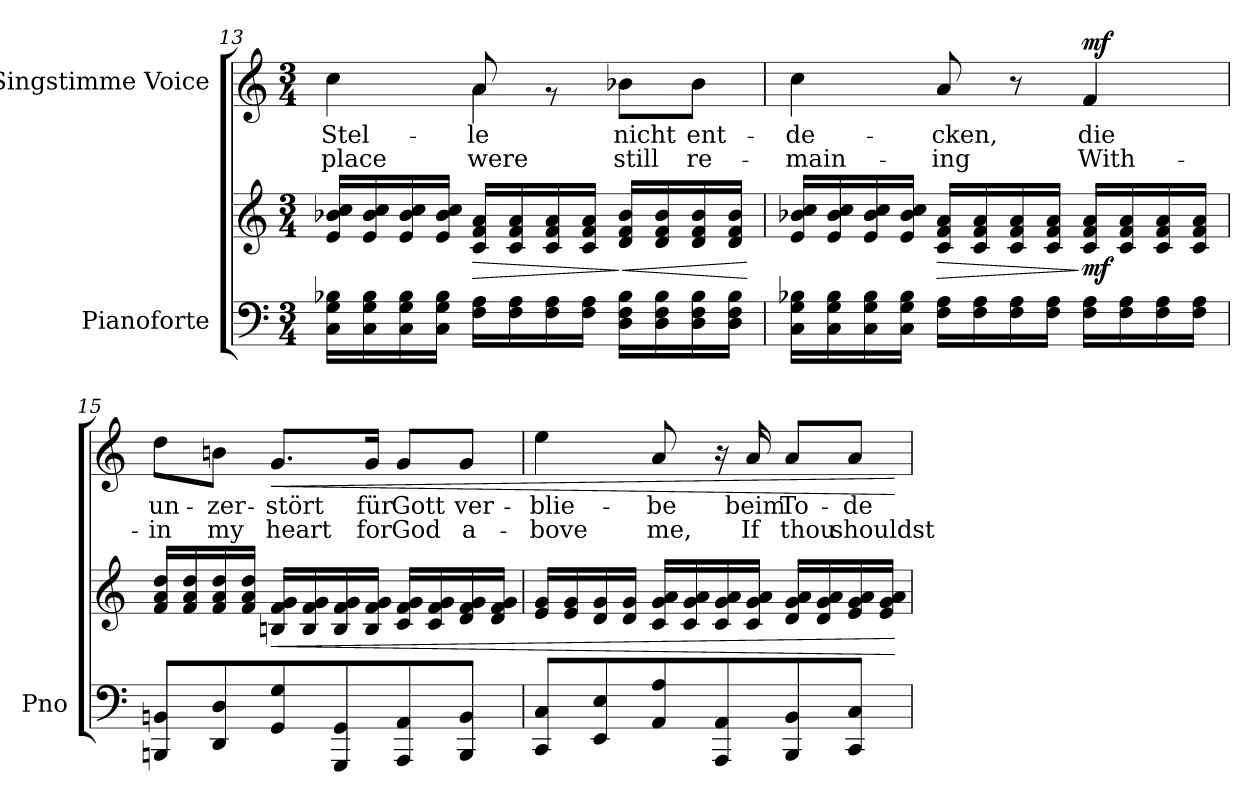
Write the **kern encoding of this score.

**kern	**kern	**dynam	**kern	**text	**text	**dynam
*part2	*part2	*part2	*part1	*part1	*part1	*part1
*staff3	*staff2	*staff2/3	*staff1	*staff1	*staff1	*staff1
*I"Pianoforte	*	*	*I"Singstimme Voice	*	*	*
*I'Pno	*	*	*	*	*	*
*clefF4	*clefG2	*	*clefG2	*	*	*
*k[]	*k[]	*	*k[]	*	*	*
*M3/4	*M3/4	*	*M3/4	*	*	*
=13	=13	=13	=13	=13	=13	=13
!	!	!	!	!LO:LY:b	!LO:LY:b	!
*	*	*	*^	*	*	*
16C\ 16G\ 16B-X\LL	16e/ 16b-X/ 16cc/LL	.	4cc\	4rgyy	Stel-	place	.
16C\ 16G\ 16B-\	16e/ 16b-/ 16cc/	.	.	.	.	.	.
16C\ 16G\ 16B-\	16e/ 16b-/ 16cc/	.	.	.	.	.	.
16C\ 16G\ 16B-\JJ	16e/ 16b-/ 16cc/JJ	.	.	.	.	.	.
!	!	!LO:HP:b	!	!	!LO:LY:b	!LO:LY:b	!
16F\ 16A\LL	16c/ 16f/ 16a/LL	>	8a/	4a!\	-le	were	.
16F\ 16A\	16c/ 16f/ 16a/	.	.	.	.	.	.
16F\ 16A\	16c/ 16f/ 16a/	.	8rg	.	.	.	.
16F\ 16A\JJ	16c/ 16f/ 16a/JJ	.	.	.	.	.	.
!	!	!LO:HP:n=1:b	!	!	!LO:LY:b	!LO:LY:b	!
16D\ 16F\ 16B-\LL	16d/ 16f/ 16b-/LL	] <	8b-X\L	4reyy	nicht	still	.
16D\ 16F\ 16B-\	16d/ 16f/ 16b-/	.	.	.	.	.	.
!	!	!	!	!	!LO:LY:b	!LO:LY:b	!
16D\ 16F\ 16B-\	16d/ 16f/ 16b-/	.	8b-\J	.	ent-	re-	.
16D\ 16F\ 16B-\JJ	16d/ 16f/ 16b-/JJ	.	.	.	.	.	.
*	*	*	*v	*v	*	*	*
.	.	[	.	.	.	.
=14	=14	=14	=14	=14	=14	=14
!	!	!	!	!LO:LY:b	!LO:LY:b	!
16C\ 16G\ 16B-X\LL	16e/ 16b-X/ 16cc/LL	.	4cc\	-de-	-main-	.
16C\ 16G\ 16B-\	16e/ 16b-/ 16cc/	.	.	.	.	.
16C\ 16G\ 16B-\	16e/ 16b-/ 16cc/	.	.	.	.	.
16C\ 16G\ 16B-\JJ	16e/ 16b-/ 16cc/JJ	.	.	.	.	.
!	!	!LO:HP:b	!	!LO:LY:b	!LO:LY:b	!
16F\ 16A\LL	16c/ 16f/ 16a/LL	>	8a/	-cken,	-ing	.
16F\ 16A\	16c/ 16f/ 16a/	.	.	.	.	.
16F\ 16A\	16c/ 16f/ 16a/	.	8r	.	.	.
16F\ 16A\JJ	16c/ 16f/ 16a/JJ	.	.	.	.	.
!	!	!LO:DY:n=1:b	!	!LO:LY:b	!LO:LY:b	!LO:DY:a
16F\ 16A\LL	16c/ 16f/ 16a/LL	] mf	4f/	die	With-	mf
16F\ 16A\	16c/ 16f/ 16a/	.	.	.	.	.
16F\ 16A\	16c/ 16f/ 16a/	.	.	.	.	.
16F\ 16A\JJ	16c/ 16f/ 16a/JJ	.	.	.	.	.
!!LO:LB:g=z
=15	=15	=15	=15	=15	=15	=15
!	!	!	!	!LO:LY:b	!LO:LY:b	!
8BBBn/ 8BBn/L	16f/ 16a/ 16dd/LL	.	8dd\L	un-	-in	.
.	16f/ 16a/ 16dd/	.	.	.	.	.
!	!	!	!	!LO:LY:b	!LO:LY:b	!
8DD/ 8D/	16f/ 16a/ 16dd/	.	8bn\J	-zer-	my	.
.	16f/ 16a/ 16dd/JJ	.	.	.	.	.
!	!	!LO:HP:b	!	!LO:LY:b	!LO:LY:b	!LO:HP:b
8GG/ 8G/	16Bn/ 16f/ 16g/LL	<	8.g/L	-stört	heart	<
.	16B/ 16f/ 16g/	.	.	.	.	.
8GGG/ 8GG/	16B/ 16f/ 16g/	.	.	.	.	.
!	!	!	!	!LO:LY:b	!LO:LY:b	!
.	16B/ 16f/ 16g/JJ	.	16g/Jk	für	for	.
!	!	!	!	!LO:LY:b	!LO:LY:b	!
8AAA/ 8AA/	16c/ 16f/ 16g/LL	.	8g/L	Gott	God	.
.	16c/ 16f/ 16g/	.	.	.	.	.
!	!	!	!	!LO:LY:b	!LO:LY:b	!
8BBB/ 8BB/J	16d/ 16f/ 16g/	.	8g/J	ver-	a-	.
.	16d/ 16f/ 16g/JJ	.	.	.	.	.
=16	=16	=16	=16	=16	=16	=16
!	!	!	!	!LO:LY:b	!LO:LY:b	!
8CC/ 8C/L	16e/ 16g/LL	.	4ee\	-blie-	-bove	.
.	16e/ 16g/	.	.	.	.	.
8EE/ 8E/	16d/ 16g/	.	.	.	.	.
.	16d/ 16g/JJ	.	.	.	.	.
!	!	!	!	!LO:LY:b	!LO:LY:b	!
8AA/ 8A/	16c/ 16g/ 16a/LL	.	8a/	-be	me,	.
.	16c/ 16g/ 16a/	.	.	.	.	.
8AAA/ 8AA/	16c/ 16g/ 16a/	.	16r	.	.	.
!	!	!	!	!LO:LY:b	!LO:LY:b	!
.	16c/ 16g/ 16a/JJ	.	16a/	beim	If	.
!	!	!	!	!LO:LY:b	!LO:LY:b	!
8BBB/ 8BB/	16d/ 16g/ 16a/LL	.	8a/L	To-	thou	.
.	16d/ 16g/ 16a/	.	.	.	.	.
!	!	!	!	!LO:LY:b	!LO:LY:b	!
8CC/ 8C/J	16e/ 16g/ 16a/	.	8a/J	-de	shouldst	.
.	16e/ 16g/ 16a/JJ	.	.	.	.	.
.	.	[	.	.	.	[
=	=	=	=	=	=	=
*-	*-	*-	*-	*-	*-	*-
